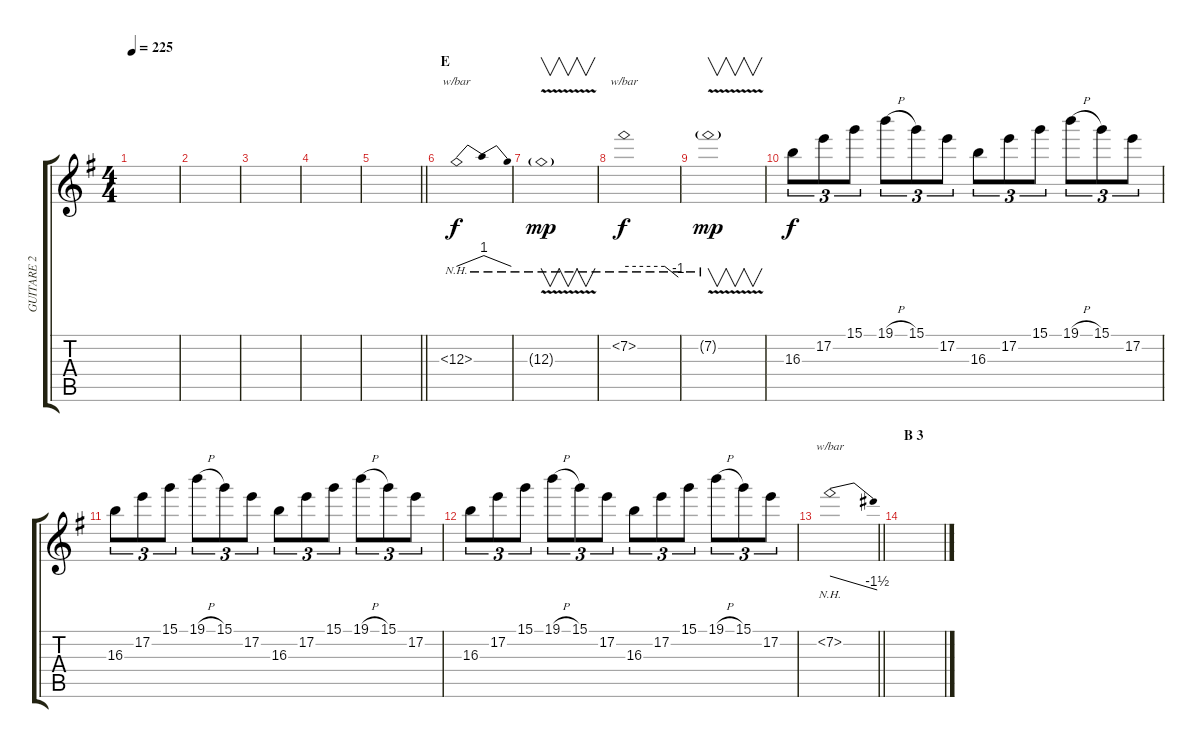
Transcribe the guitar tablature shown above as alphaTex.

\track ("GUITARE 2" "GUITARE 2") {instrument distortionguitar}
\staff {score tabs}
\tuning (E4 B3 G3 D3 A2 E2) {hide}
\ts (4 4)
\tempo 225
\clef g2
\ks g
|
|
|
|
\barLineRight lightlight
|
\section ("" "E ")
0.3{nh}.1{tbe (dip default 0 0 30 4 60 0)} |
0.3{nh v g}.1{v dy mp} |
7.2{nh}.1{tbe (custom default 0 0 45 0 60 -4) dy f} |
7.2{nh v g}.1{v dy mp} |
16.3.8{tu (3 2) dy f} 17.2.8{tu (3 2)} 15.1.8{tu (3 2)} 19.1{h}.8{tu (3 2)} 15.1.8{tu (3 2)} 17.2.8{tu (3 2)} 16.3.8{tu (3 2)} 17.2.8{tu (3 2)} 15.1.8{tu (3 2)} 19.1{h}.8{tu (3 2)} 15.1.8{tu (3 2)} 17.2.8{tu (3 2)} |
16.3.8{tu (3 2)} 17.2.8{tu (3 2)} 15.1.8{tu (3 2)} 19.1{h}.8{tu (3 2)} 15.1.8{tu (3 2)} 17.2.8{tu (3 2)} 16.3.8{tu (3 2)} 17.2.8{tu (3 2)} 15.1.8{tu (3 2)} 19.1{h}.8{tu (3 2)} 15.1.8{tu (3 2)} 17.2.8{tu (3 2)} |
16.3.8{tu (3 2)} 17.2.8{tu (3 2)} 15.1.8{tu (3 2)} 19.1{h}.8{tu (3 2)} 15.1.8{tu (3 2)} 17.2.8{tu (3 2)} 16.3.8{tu (3 2)} 17.2.8{tu (3 2)} 15.1.8{tu (3 2)} 19.1{h}.8{tu (3 2)} 15.1.8{tu (3 2)} 17.2.8{tu (3 2)} |
\barLineRight lightlight
7.2{nh}.1{tbe (dive default 0 0 60 -6)} |
\section ("" "B 3")
